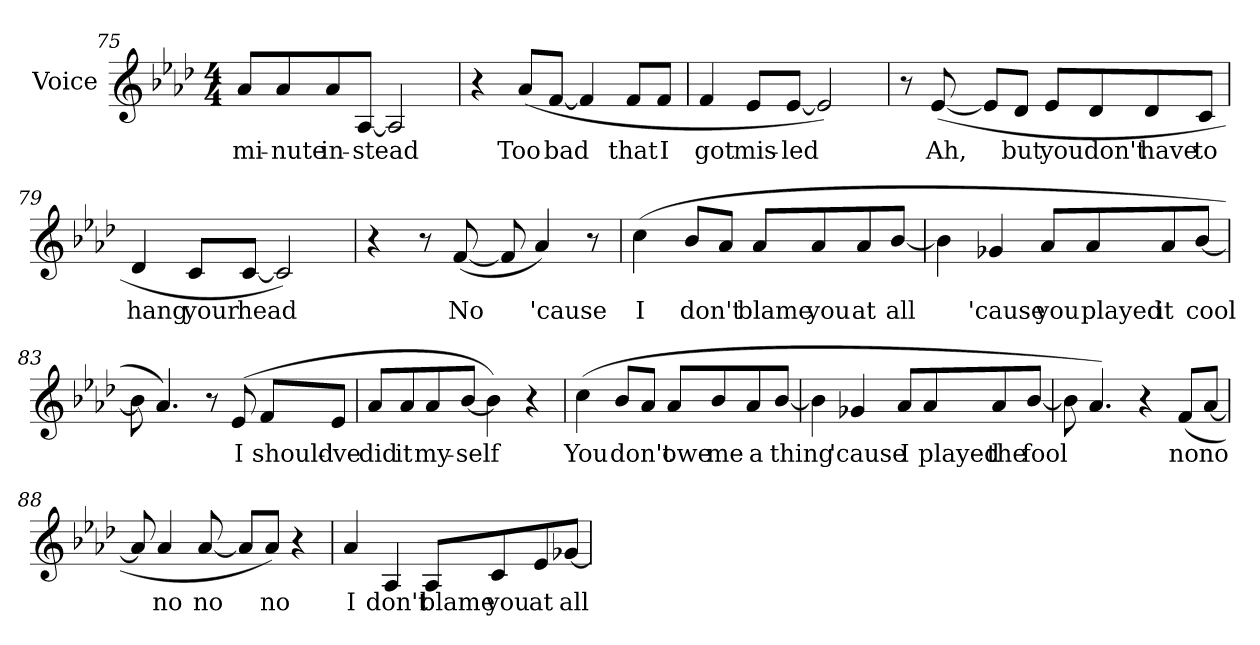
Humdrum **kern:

**kern	**text
*part1	*part1
*staff1	*staff1
*I"Voice	*
*I'Voice	*
*clefG2	*
*k[b-e-a-d-]	*
*A-:	*
*M4/4	*
=75	=75
!	!LO:LY:b:color=#000000
8a-i/L	mi-
!	!LO:LY:b:color=#000000
8a-i/	-nute
!	!LO:LY:b:color=#000000
8a-i/	in-
!	!LO:LY:b:color=#000000
[8A-i/J	-stead
2A-i/]	.
=76	=76
4r	.
!	!LO:LY:b:color=#000000
(8a-i/L	Too
!	!LO:LY:b:color=#000000
[8fi/J	bad
4fi/]	.
!	!LO:LY:b:color=#000000
8fi/L	that
!	!LO:LY:b:color=#000000
8fi/J	I
!!LO:LB:g=z
=77	=77
!	!LO:LY:b:color=#000000
4fi/	got
!	!LO:LY:b:color=#000000
8e-i/L	mis-
!	!LO:LY:b:color=#000000
[8e-i/J	-led
2e-i/])	.
=78	=78
8r	.
!	!LO:LY:b:color=#000000
([8e-i/	Ah,
8e-i/L]	.
!	!LO:LY:b:color=#000000
8d-i/J	but
!	!LO:LY:b:color=#000000
8e-i/L	you
!	!LO:LY:b:color=#000000
8d-i/	don't
!	!LO:LY:b:color=#000000
8d-i/	have
!	!LO:LY:b:color=#000000
8ci/J	to
=79	=79
!	!LO:LY:b:color=#000000
4d-i/	hang
!	!LO:LY:b:color=#000000
8ci/L	your
!	!LO:LY:b:color=#000000
[8ci/J	head
2ci/])	.
=80	=80
4r	.
8r	.
!	!LO:LY:b:color=#000000
([8fi/	No
8fi/]	.
!	!LO:LY:b:color=#000000
4a-i/)	'cause
8r	.
!!LO:LB:g=z
=81	=81
!	!LO:LY:b:color=#000000
(4cci\	I
!	!LO:LY:b:color=#000000
8b-i/L	don't
8a-i/J	.
!	!LO:LY:b:color=#000000
8a-i/L	blame
!	!LO:LY:b:color=#000000
8a-i/	you
!	!LO:LY:b:color=#000000
8a-i/	at
!	!LO:LY:b:color=#000000
[8b-i/J	all
=82	=82
4b-i\]	.
!	!LO:LY:b:color=#000000
4g-Xi/	'cause
!	!LO:LY:b:color=#000000
8a-i/L	you
!	!LO:LY:b:color=#000000
8a-i/	played
!	!LO:LY:b:color=#000000
8a-i/	it
!	!LO:LY:b:color=#000000
[8b-i/J	cool
=83	=83
8b-i\]	.
4.a-i/)	.
8r	.
!	!LO:LY:b:color=#000000
(8e-i/	I
!	!LO:LY:b:color=#000000
8fi/L	should-
!	!LO:LY:b:color=#000000
8e-i/J	-'ve
!!LO:LB:g=z
=84	=84
!	!LO:LY:b:color=#000000
8a-i/L	did
!	!LO:LY:b:color=#000000
8a-i/	it
!	!LO:LY:b:color=#000000
8a-i/	my-
!	!LO:LY:b:color=#000000
[8b-i/J	-self
4b-i\])	.
4r	.
=85	=85
!	!LO:LY:b:color=#000000
(4cci\	You
!	!LO:LY:b:color=#000000
8b-i/L	don't
8a-i/J	.
!	!LO:LY:b:color=#000000
8a-i/L	owe
!	!LO:LY:b:color=#000000
8b-i/	me
!	!LO:LY:b:color=#000000
8a-i/	a
!	!LO:LY:b:color=#000000
[8b-i/J	thing
=86	=86
4b-i\]	.
!	!LO:LY:b:color=#000000
4g-Xi/	'cause
!	!LO:LY:b:color=#000000
8a-i/L	I
!	!LO:LY:b:color=#000000
8a-i/	played
!	!LO:LY:b:color=#000000
8a-i/	the
!	!LO:LY:b:color=#000000
[8b-i/J	fool
=87	=87
8b-i\]	.
4.a-i/)	.
4r	.
!	!LO:LY:b:color=#000000
(8fi/L	no
!	!LO:LY:b:color=#000000
[8a-i/J	no
!!LO:LB:g=z
=88	=88
8a-i/]	.
!	!LO:LY:b:color=#000000
4a-i/	no
!	!LO:LY:b:color=#000000
[8a-i/	no
8a-i/L]	.
!	!LO:LY:b:color=#000000
8a-i/J)	no
4r	.
=89	=89
!	!LO:LY:b:color=#000000
4a-i/	I
!	!LO:LY:b:color=#000000
4A-i/	don't
!	!LO:LY:b:color=#000000
8A-i/L	blame
!	!LO:LY:b:color=#000000
8ci/	you
!	!LO:LY:b:color=#000000
8e-i/	at
!	!LO:LY:b:color=#000000
[8g-Xi/J	all
=	=
*-	*-
